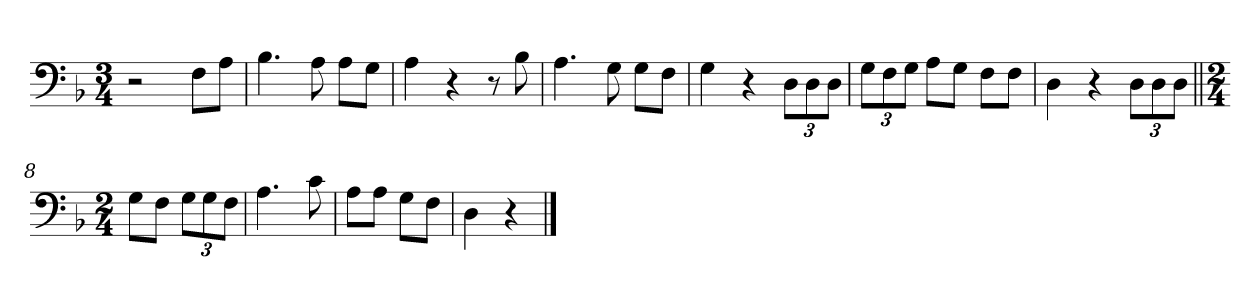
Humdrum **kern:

**kern
*part1
*staff1
*clefF4
*k[b-]
*M3/4
=1
2r
8F\L
8A\J
=2
4.B-\
8A\
8A\L
8G\J
=3
4A\
4r
8r
8B-\
=4
4.A\
8G\
8G\L
8F\J
=5
4G\
4r
12D\L
12D\
12D\J
=6
12G\L
12F\
12G\J
8A\L
8G\J
8F\L
8F\J
=7
4D\
4r
12D\L
12D\
12D\J
=8||
*M2/4
8G\L
8F\J
12G\L
12G\
12F\J
=9
4.A\
8c\
=10
8A\L
8A\J
8G\L
8F\J
=11
4D\
4r
==
*-
